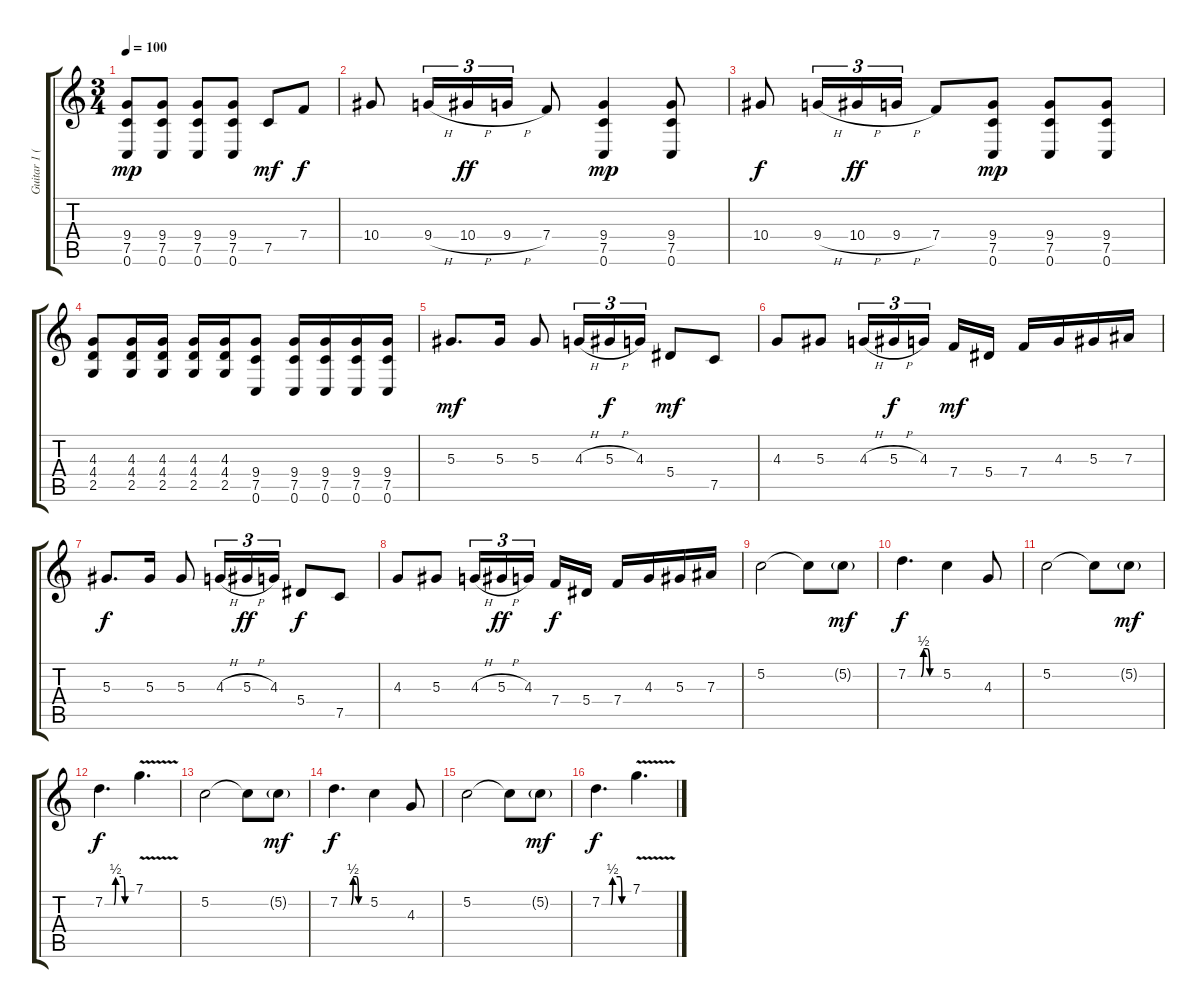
\track ("Guitar 1 (Lead)" "Guitar 1 (") {instrument distortionguitar}
\staff {score tabs}
\tuning (C4 G3 Eb3 Bb2 F2 C2) {hide}
\ts (3 4)
\tempo 100
\clef g2
\ks c
(9.4 7.5 0.6).8{dy mp} (9.4 7.5 0.6).8 (9.4 7.5 0.6).8 (9.4 7.5 0.6).8 7.5.8{dy mf} 7.4.8{dy f} |
10.4.8 9.4{h}.16{tu (3 2)} 10.4{h}.16{tu (3 2) dy ff} 9.4{h}.16{tu (3 2)} 7.4.8 (9.4 7.5 0.6).4{dy mp} (9.4 7.5 0.6).8 |
10.4.8{dy f} 9.4{h}.16{tu (3 2)} 10.4{h}.16{tu (3 2) dy ff} 9.4{h}.16{tu (3 2)} 7.4.8 (9.4 7.5 0.6).8{dy mp} (9.4 7.5 0.6).8 (9.4 7.5 0.6).8 |
(4.3 4.4 2.5).8 (4.3 4.4 2.5).16 (4.3 4.4 2.5).16 (4.3 4.4 2.5).16 (4.3 4.4 2.5).16 (9.4 7.5 0.6).8 (9.4 7.5 0.6).16 (9.4 7.5 0.6).16 (9.4 7.5 0.6).16 (9.4 7.5 0.6).16 |
5.3.8{d dy mf} 5.3.16 5.3.8 4.3{h}.16{tu (3 2)} 5.3{h}.16{tu (3 2) dy f} 4.3.16{tu (3 2)} 5.4.8{dy mf} 7.5.8 |
4.3.8 5.3.8 4.3{h}.16{tu (3 2)} 5.3{h}.16{tu (3 2) dy f} 4.3.16{tu (3 2) beam splitsecondary} 7.4.16{dy mf} 5.4.16 7.4.16 4.3.16 5.3.16 7.3.16 |
5.3.8{d dy f} 5.3.16 5.3.8 4.3{h}.16{tu (3 2)} 5.3{h}.16{tu (3 2) dy ff} 4.3.16{tu (3 2)} 5.4.8{dy f} 7.5.8 |
4.3.8 5.3.8 4.3{h}.16{tu (3 2)} 5.3{h}.16{tu (3 2) dy ff} 4.3.16{tu (3 2) beam splitsecondary} 7.4.16{dy f} 5.4.16 7.4.16 4.3.16 5.3.16 7.3.16 |
5.2.2 5.2{t}.8 5.2{g}.8{dy mf} |
7.2{be (custom 0 0 25 0 30 2 37 2 42 0 60 0)}.4{d dy f} 5.2.4 4.3.8 |
5.2.2 5.2{t}.8 5.2{g}.8{dy mf} |
7.2{be (custom 0 0 20 0 24 2 41 2 45 0 60 0)}.4{d dy f} 7.1{v}.4{d} |
5.2.2 5.2{t}.8 5.2{g}.8{dy mf} |
7.2{be (custom 0 0 25 0 30 2 37 2 42 0 60 0)}.4{d dy f} 5.2.4 4.3.8 |
5.2.2 5.2{t}.8 5.2{g}.8{dy mf} |
7.2{be (custom 0 0 20 0 24 2 41 2 45 0 60 0)}.4{d dy f} 7.1{v}.4{d}
